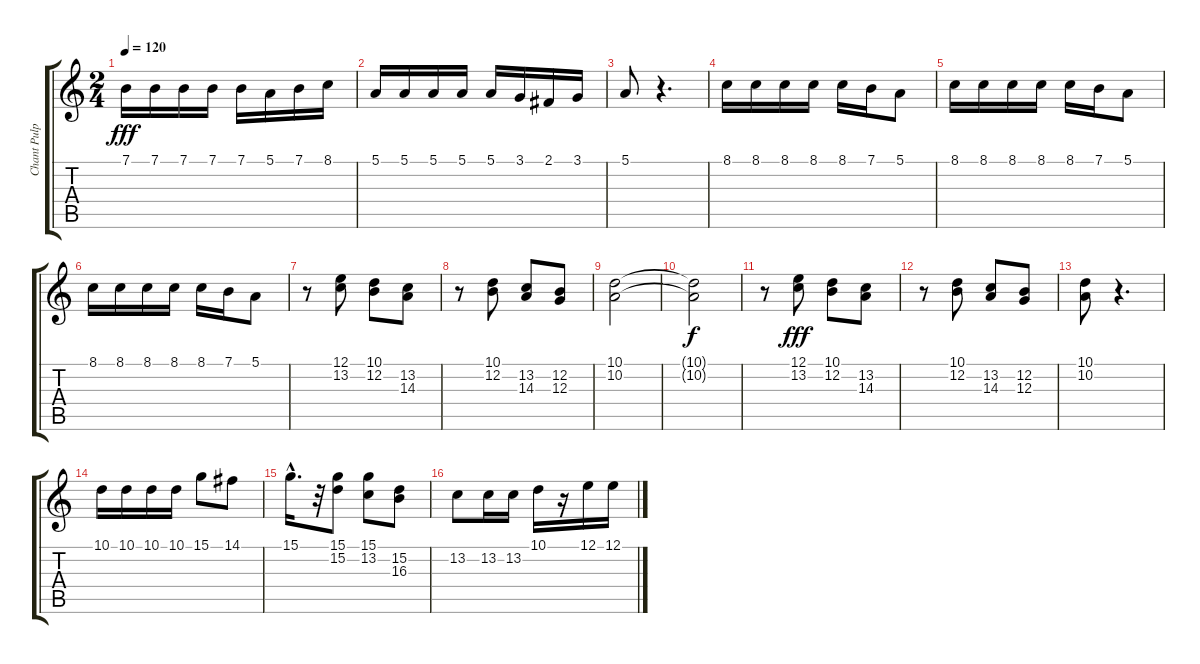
\track ("Chant Pulpul" "Chant Pulp") {instrument tenorsax}
\staff {score tabs}
\tuning (E4 B3 G3 D3 A2 E2) {hide}
\ts (2 4)
\tempo 120
\clef g2
\ks c
7.1.16{dy fff} 7.1.16 7.1.16 7.1.16 7.1.16 5.1.16 7.1.16 8.1.16 |
5.1.16 5.1.16 5.1.16 5.1.16 5.1.16 3.1.16 2.1.16 3.1.16 |
5.1.8 r.4{d} |
8.1.16 8.1.16 8.1.16 8.1.16 8.1.16 7.1.16 5.1.8 |
8.1.16 8.1.16 8.1.16 8.1.16 8.1.16 7.1.16 5.1.8 |
8.1.16 8.1.16 8.1.16 8.1.16 8.1.16 7.1.16 5.1.8 |
r.8 (12.1 13.2).8 (10.1 12.2).8 (13.2 14.3).8 |
r.8 (10.1 12.2).8 (13.2 14.3).8 (12.2 12.3).8 |
(10.1 10.2).2 |
(10.1{t} 10.2{t}).2{dy f} |
r.8 (12.1 13.2).8{dy fff} (10.1 12.2).8 (13.2 14.3).8 |
r.8 (10.1 12.2).8 (13.2 14.3).8 (12.2 12.3).8 |
(10.1 10.2).8 r.4{d} |
10.1.16 10.1.16 10.1.16 10.1.16 15.1.8 14.1.8 |
15.1{hac}.16{d} r.32 (15.1 15.2).8 (15.1 13.2).8{balance 4} (15.2 16.3).8 |
13.2.8{balance 6} 13.2.16 13.2.16 10.1.16 r.16 12.1.16 12.1.16
